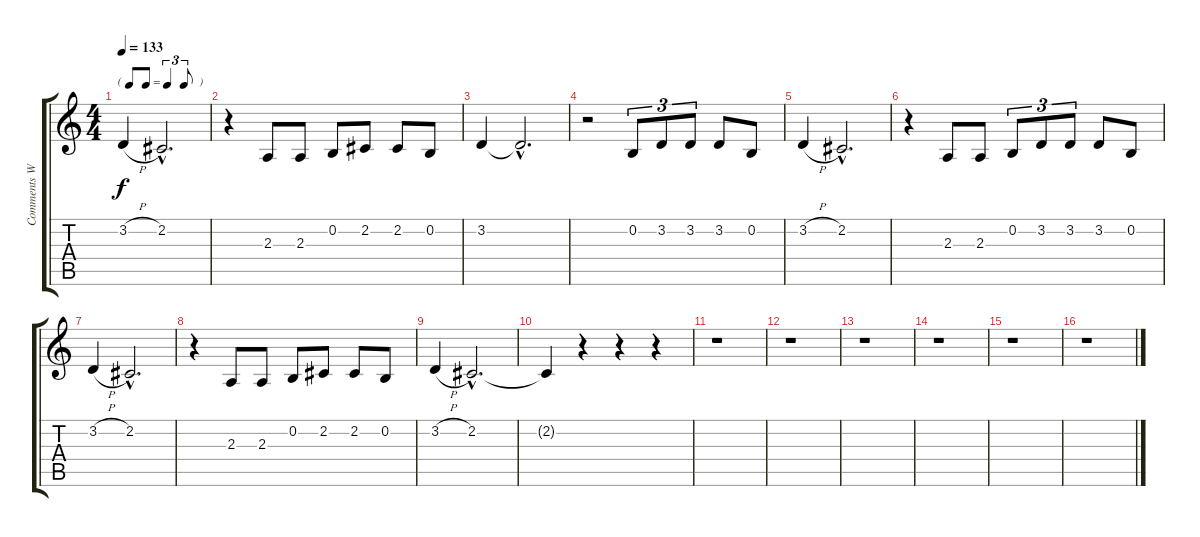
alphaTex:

\track ("Comments Welcome" "Comments W") {instrument sopranosax}
\staff {score tabs}
\tuning (E4 B3 G3 D3 A2 E2) {hide}
\ts (4 4)
\tf triplet8th
\tempo 133
\clef g2
\ks c
3.2{h}.4{dy f} 2.2{hac}.2{d} |
r.4 2.3.8 2.3.8 0.2.8 2.2.8 2.2.8 0.2.8 |
3.2.4 3.2{hac t}.2{d} |
r.2 0.2.8{tu (3 2)} 3.2.8{tu (3 2)} 3.2.8{tu (3 2)} 3.2.8 0.2.8 |
3.2{h}.4 2.2{hac}.2{d} |
r.4 2.3.8 2.3.8 0.2.8{tu (3 2)} 3.2.8{tu (3 2)} 3.2.8{tu (3 2)} 3.2.8 0.2.8 |
3.2{h}.4 2.2{hac}.2{d} |
r.4 2.3.8 2.3.8 0.2.8 2.2.8 2.2.8 0.2.8 |
3.2{h}.4 2.2{hac}.2{d} |
2.2{t}.4 r.4 r.4 r.4 |
r.1 |
r.1 |
r.1 |
r.1 |
r.1 |
r.1
